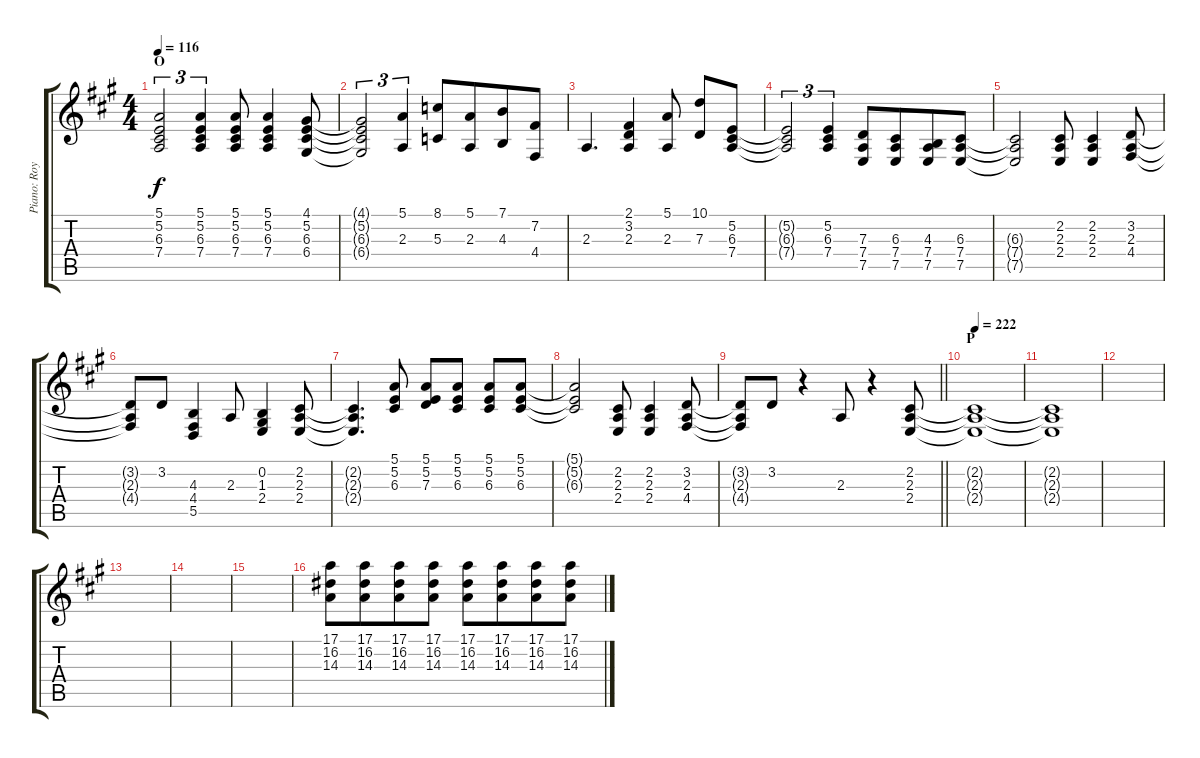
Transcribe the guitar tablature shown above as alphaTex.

\track ("Piano: Roy" "Piano: Roy") {instrument brightacousticpiano}
\staff {score tabs}
\tuning (E4 B3 G3 D3 A2 E2) {hide}
\ts (4 4)
\section ("" "O")
\tempo 116
\clef g2
\ks a
(5.1 5.2 6.3 7.4).2{tu (3 2) dy f} (5.1 5.2 6.3 7.4).4{tu (3 2)} (5.1 5.2 6.3 7.4).8 (5.1 5.2 6.3 7.4).4 (4.1 5.2 6.3 6.4).8 |
(4.1{t} 5.2{t} 6.3{t} 6.4{t}).2{tu (3 2)} (5.1 2.3).4{tu (3 2)} (8.1 5.3).8 (5.1 2.3).8{beam merge} (7.1 4.3).8 (7.2 4.4).8 |
2.3.4{d} (2.1 3.2 2.3).4 (5.1 2.3).8 (10.1 7.3).8 (5.2 6.3 7.4).8 |
(5.2{t} 6.3{t} 7.4{t}).2{tu (3 2)} (5.2 6.3 7.4).4{tu (3 2)} (7.3 7.4 7.5).8 (6.3 7.4 7.5).8{beam merge} (4.3 7.4 7.5).8 (6.3 7.4 7.5).8 |
(6.3{t} 7.4{t} 7.5{t}).2 (2.2 2.3 2.4).8 (2.2 2.3 2.4).4 (3.2 2.3 4.4).8 |
(3.2{t} 2.3{t} 4.4{t}).8 3.2.8 (4.3 4.4 5.5).4 2.3.8 (0.2 1.3 2.4).4 (2.2 2.3 2.4).8 |
(2.2{t} 2.3{t} 2.4{t}).4{d} (5.1 5.2 6.3).8 (5.1 5.2 7.3).8 (5.1 5.2 6.3).8 (5.1 5.2 6.3).8 (5.1 5.2 6.3).8 |
(5.1{t} 5.2{t} 6.3{t}).2 (2.2 2.3 2.4).8 (2.2 2.3 2.4).4 (3.2 2.3 4.4).8 |
\barLineRight lightlight
(3.2{t} 2.3{t} 4.4{t}).8 3.2.8 r.4 2.3.8 r.4 (2.2 2.3 2.4).8 |
\section ("" "P")
\tempo (222 0.03125)
(2.2{t} 2.3{t} 2.4{t}).1 |
(2.2{t} 2.3{t} 2.4{t}).1 |
|
|
|
|
(17.1 16.2 14.3).8 (17.1 16.2 14.3).8{beam merge} (17.1 16.2 14.3).8 (17.1 16.2 14.3).8 (17.1 16.2 14.3).8 (17.1 16.2 14.3).8{beam merge} (17.1 16.2 14.3).8 (17.1 16.2 14.3).8
